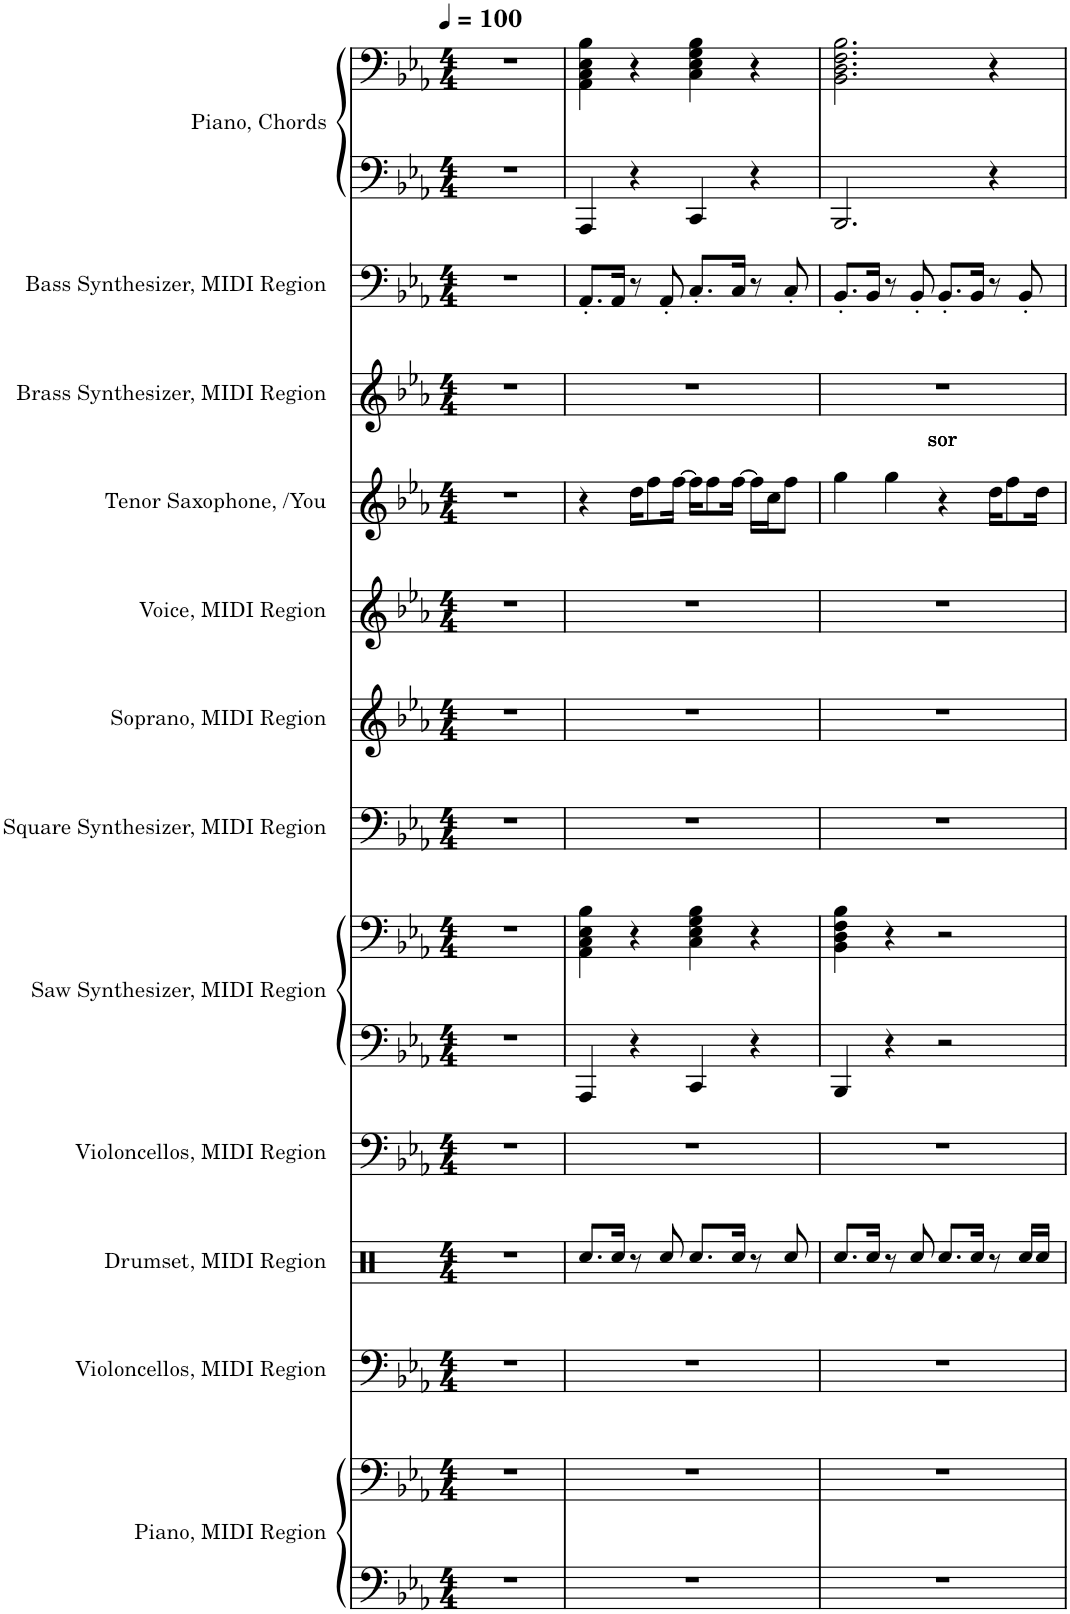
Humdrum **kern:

**kern	**kern	**kern	**kern	**kern	**kern	**kern	**kern	**kern	**kern	**kern	**kern	**text	**kern	**kern	**kern
*part12	*part12	*part11	*part10	*part9	*part8	*part8	*part7	*part6	*part5	*part4	*part3	*part3	*part2	*part1	*part1
*staff15	*staff14	*staff13	*staff12	*staff11	*staff10	*staff9	*staff8	*staff7	*staff6	*staff5	*staff4	*staff4	*staff3	*staff2	*staff1
*I"Piano, MIDI Region	*	*I"Violoncellos, MIDI Region	*I"Drumset, MIDI Region	*I"Violoncellos, MIDI Region	*I"Saw Synthesizer, MIDI Region	*	*I"Square Synthesizer, MIDI Region	*I"Soprano, MIDI Region	*I"Voice, MIDI Region	*I"Tenor Saxophone, /You	*I"Brass Synthesizer, MIDI Region	*	*I"Bass Synthesizer, MIDI Region	*I"Piano, Chords	*
*I'Pno.	*	*I'Vcs.	*I'D. Set	*I'Vcs.	*I'Synth.	*	*I'Synth.	*I'S.	*I'Vo.	*I'T. Sax.	*I'Synth.	*	*I'Synth.	*I'Pno.	*
*clefF4	*clefF4	*clefF4	*clefX	*clefF4	*clefF4	*clefF4	*clefF4	*clefG2	*clefG2	*clefG2	*clefG2	*	*clefF4	*clefF4	*clefF4
*	*	*	*	*	*	*	*	*	*	*Trd8c14	*	*	*	*	*
*k[b-e-a-]	*k[b-e-a-]	*k[b-e-a-]	*k[]	*k[b-e-a-]	*k[b-e-a-]	*k[b-e-a-]	*k[b-e-a-]	*k[b-e-a-]	*k[b-e-a-]	*k[b-e-a-]	*k[b-e-a-]	*	*k[b-e-a-]	*k[b-e-a-]	*k[b-e-a-]
*M4/4	*M4/4	*M4/4	*M4/4	*M4/4	*M4/4	*M4/4	*M4/4	*M4/4	*M4/4	*M4/4	*M4/4	*	*M4/4	*M4/4	*M4/4
*MM100	*MM100	*MM100	*MM100	*MM100	*MM100	*MM100	*MM100	*MM100	*MM100	*MM100	*MM100	*	*MM100	*MM100	*MM100
=1	=1	=1	=1	=1	=1	=1	=1	=1	=1	=1	=1	=1	=1	=1	=1
1r	1r	1r	1r	1r	1r	1r	1r	1r	1r	1r	1r	.	1r	1r	1r
=2	=2	=2	=2	=2	=2	=2	=2	=2	=2	=2	=2	=2	=2	=2	=2
1r	1r	1r	8.Rcc/L	1r	4AAA-/	4AA-\ 4C\ 4E-\ 4B-\	1r	1r	1r	4r	1r	.	8.AA-'/L	4AAA-/	4AA-\ 4C\ 4E-\ 4B-\
.	.	.	16Rcc/Jk	.	.	.	.	.	.	.	.	.	16AA-/Jk	.	.
.	.	.	8r	.	4r	4r	.	.	.	16dd\KL	.	.	8r	4r	4r
.	.	.	.	.	.	.	.	.	.	8ff\	.	.	.	.	.
.	.	.	8Rcc/	.	.	.	.	.	.	.	.	.	8AA-'/	.	.
.	.	.	.	.	.	.	.	.	.	[16ff\Jk	.	.	.	.	.
.	.	.	8.Rcc/L	.	4CC/	4C\ 4E-\ 4G\ 4B-\	.	.	.	16ff\KL]	.	.	8.C'/L	4CC/	4C\ 4E-\ 4G\ 4B-\
.	.	.	.	.	.	.	.	.	.	8ff\	.	.	.	.	.
.	.	.	16Rcc/Jk	.	.	.	.	.	.	[16ff\Jk	.	.	16C/Jk	.	.
.	.	.	8r	.	4r	4r	.	.	.	16ff\LL]	.	.	8r	4r	4r
.	.	.	.	.	.	.	.	.	.	16cc\J	.	.	.	.	.
.	.	.	8Rcc/	.	.	.	.	.	.	8ff\J	.	.	8C'/	.	.
=3	=3	=3	=3	=3	=3	=3	=3	=3	=3	=3	=3	=3	=3	=3	=3
!	!	!	!	!	!	!	!	!	!	!	!	!LO:LY:b	!	!	!
1r	1r	1r	8.Rcc/L	1r	4BBB-/	4BB-\ 4D\ 4F\ 4B-\	1r	1r	1r	4gg\	1r	sor	8.BB-'/L	2.BBB-/	2.BB-\ 2.D\ 2.F\ 2.B-\
.	.	.	16Rcc/Jk	.	.	.	.	.	.	.	.	.	16BB-/Jk	.	.
.	.	.	8r	.	4r	4r	.	.	.	4gg\	.	.	8r	.	.
.	.	.	8Rcc/	.	.	.	.	.	.	.	.	.	8BB-'/	.	.
.	.	.	8.Rcc/L	.	2r	2r	.	.	.	4r	.	.	8.BB-'/L	.	.
.	.	.	16Rcc/Jk	.	.	.	.	.	.	.	.	.	16BB-/Jk	.	.
.	.	.	8r	.	.	.	.	.	.	16dd\KL	.	.	8r	4r	4r
.	.	.	.	.	.	.	.	.	.	8ff\	.	.	.	.	.
.	.	.	16Rcc/LL	.	.	.	.	.	.	.	.	.	8BB-'/	.	.
.	.	.	16Rcc/JJ	.	.	.	.	.	.	16dd\Jk	.	.	.	.	.
=	=	=	=	=	=	=	=	=	=	=	=	=	=	=	=
*-	*-	*-	*-	*-	*-	*-	*-	*-	*-	*-	*-	*-	*-	*-	*-
